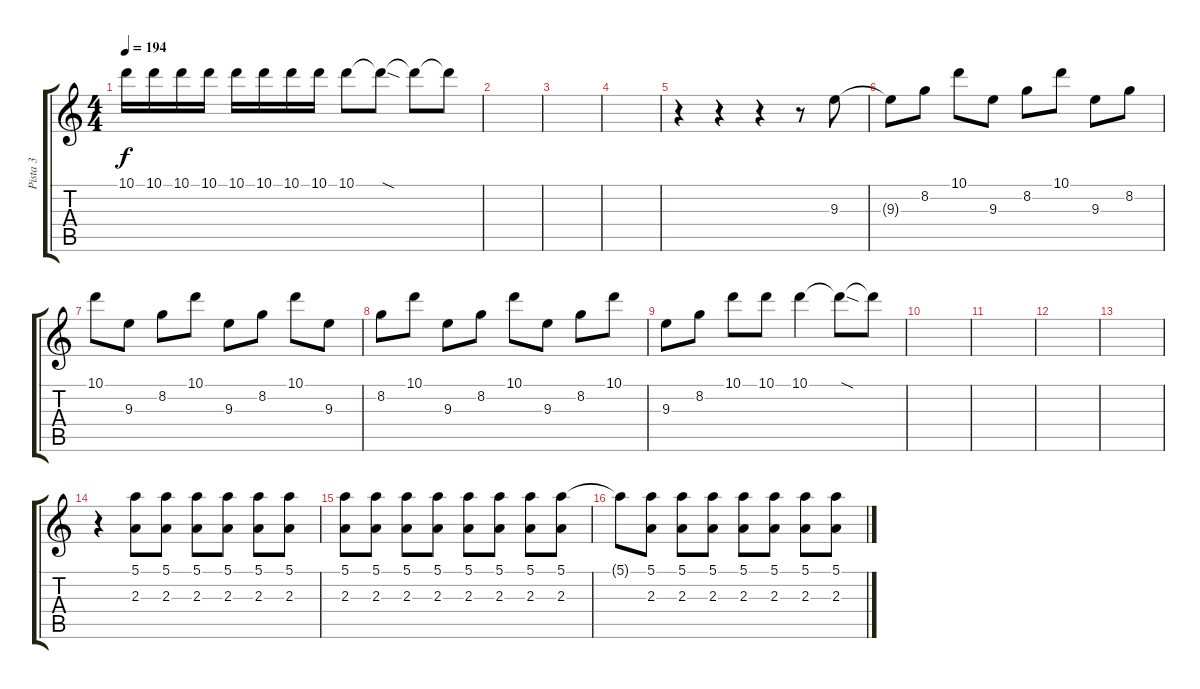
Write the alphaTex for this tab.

\track ("Pista 3" "Pista 3") {instrument overdrivenguitar}
\staff {score tabs}
\tuning (E4 B3 G3 D3 A2 D2) {hide}
\ts (4 4)
\tempo 194
\clef g2
\ks c
10.1.16{dy f} 10.1.16 10.1.16 10.1.16 10.1.16 10.1.16 10.1.16 10.1.16 10.1.8 10.1{sod t}.8 10.1{t}.8 10.1{t}.8 |
|
|
|
r.4 r.4 r.4 r.8 9.3.8 |
9.3{t}.8 8.2.8 10.1.8 9.3.8 8.2.8 10.1.8 9.3.8 8.2.8 |
10.1.8 9.3.8 8.2.8 10.1.8 9.3.8 8.2.8 10.1.8 9.3.8 |
8.2.8 10.1.8 9.3.8 8.2.8 10.1.8 9.3.8 8.2.8 10.1.8 |
9.3.8 8.2.8 10.1.8 10.1.8 10.1.4 10.1{sod t}.8 10.1{t}.8 |
|
|
|
|
r.4 (5.1 2.3).8 (5.1 2.3).8 (5.1 2.3).8 (5.1 2.3).8 (5.1 2.3).8 (5.1 2.3).8 |
(5.1 2.3).8 (5.1 2.3).8 (5.1 2.3).8 (5.1 2.3).8 (5.1 2.3).8 (5.1 2.3).8 (5.1 2.3).8 (5.1 2.3).8 |
5.1{t}.8 (5.1 2.3).8 (5.1 2.3).8 (5.1 2.3).8 (5.1 2.3).8 (5.1 2.3).8 (5.1 2.3).8 (5.1 2.3).8
